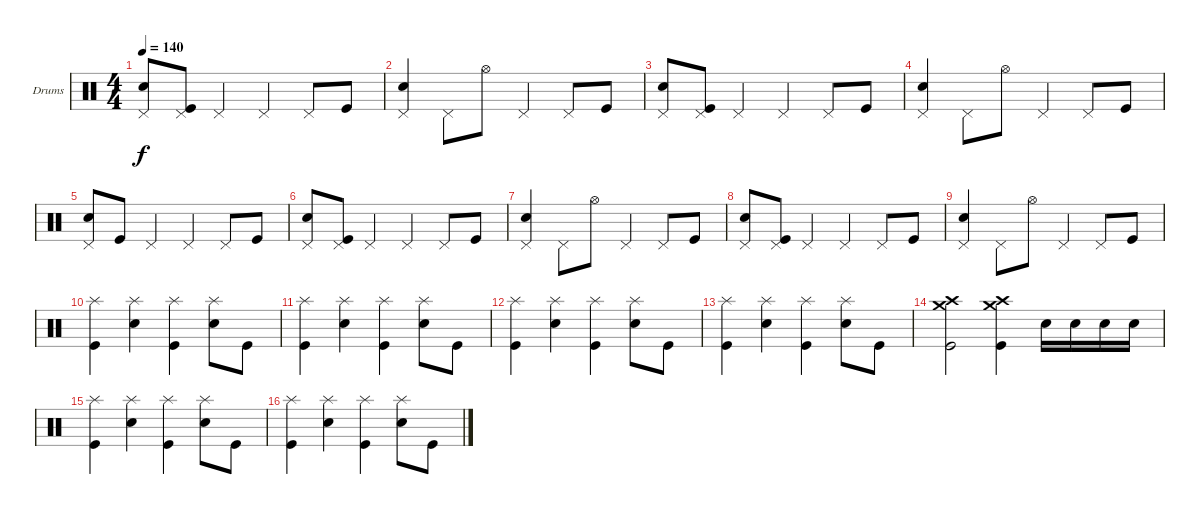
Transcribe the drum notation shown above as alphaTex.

\bracketExtendMode groupsimilarinstruments
\firstSystemTrackNameOrientation horizontal
\otherSystemsTrackNameOrientation horizontal
\track ("Drumkit" "Drums") {instrument percussion}
\staff {score}
\articulation defaults
\ts (4 4)
\tempo 140
\clef neutral
\ks c
("Pedal Hi-Hat (hit)" "Snare (hit) 2").8{dy f} ("Pedal Hi-Hat (hit)" "Kick (hit)").8 "Pedal Hi-Hat (hit)".4 "Pedal Hi-Hat (hit)".4 "Pedal Hi-Hat (hit)".8 "Kick (hit)".8 |
("Pedal Hi-Hat (hit)" "Snare (hit) 2").4 "Pedal Hi-Hat (hit)".8 "Hi-Hat (open)".8 "Pedal Hi-Hat (hit)".4 "Pedal Hi-Hat (hit)".8 "Kick (hit)".8 |
("Pedal Hi-Hat (hit)" "Snare (hit) 2").8 ("Pedal Hi-Hat (hit)" "Kick (hit)").8 "Pedal Hi-Hat (hit)".4 "Pedal Hi-Hat (hit)".4 "Pedal Hi-Hat (hit)".8 "Kick (hit)".8 |
("Pedal Hi-Hat (hit)" "Snare (hit) 2").4 "Pedal Hi-Hat (hit)".8 "Hi-Hat (open)".8 "Pedal Hi-Hat (hit)".4 "Pedal Hi-Hat (hit)".8 "Kick (hit)".8 |
("Pedal Hi-Hat (hit)" "Snare (hit) 2").8 "Kick (hit)".8 "Pedal Hi-Hat (hit)".4 "Pedal Hi-Hat (hit)".4 "Pedal Hi-Hat (hit)".8 "Kick (hit)".8 |
("Pedal Hi-Hat (hit)" "Snare (hit) 2").8 ("Pedal Hi-Hat (hit)" "Kick (hit)").8 "Pedal Hi-Hat (hit)".4 "Pedal Hi-Hat (hit)".4 "Pedal Hi-Hat (hit)".8 "Kick (hit)".8 |
("Pedal Hi-Hat (hit)" "Snare (hit) 2").4 "Pedal Hi-Hat (hit)".8 "Hi-Hat (open)".8 "Pedal Hi-Hat (hit)".4 "Pedal Hi-Hat (hit)".8 "Kick (hit)".8 |
("Pedal Hi-Hat (hit)" "Snare (hit) 2").8 ("Pedal Hi-Hat (hit)" "Kick (hit)").8 "Pedal Hi-Hat (hit)".4 "Pedal Hi-Hat (hit)".4 "Pedal Hi-Hat (hit)".8 "Kick (hit)".8 |
("Pedal Hi-Hat (hit)" "Snare (hit) 2").4 "Pedal Hi-Hat (hit)".8 "Hi-Hat (open)".8 "Pedal Hi-Hat (hit)".4 "Pedal Hi-Hat (hit)".8 "Kick (hit)".8 |
("Splash (hit)" "Kick (hit)").4 ("Splash (hit)" "Snare (hit) 2").4 ("Splash (hit)" "Kick (hit)").4 ("Splash (hit)" "Snare (hit) 2").8 "Kick (hit)".8 |
("Splash (hit)" "Kick (hit)").4 ("Splash (hit)" "Snare (hit) 2").4 ("Splash (hit)" "Kick (hit)").4 ("Splash (hit)" "Snare (hit) 2").8 "Kick (hit)".8 |
("Splash (hit)" "Kick (hit)").4 ("Splash (hit)" "Snare (hit) 2").4 ("Splash (hit)" "Kick (hit)").4 ("Splash (hit)" "Snare (hit) 2").8 "Kick (hit)".8 |
("Splash (hit)" "Kick (hit)").4 ("Splash (hit)" "Snare (hit) 2").4 ("Splash (hit)" "Kick (hit)").4 ("Splash (hit)" "Snare (hit) 2").8 "Kick (hit)".8 |
("Crash high (hit)" "Crash medium (hit)" "Kick (hit)").2 ("Crash high (hit)" "Crash medium (hit)" "Kick (hit)").4 "Snare (hit) 2".16 "Snare (hit) 2".16 "Snare (hit) 2".16 "Snare (hit) 2".16 |
("Splash (hit)" "Kick (hit)").4 ("Splash (hit)" "Snare (hit) 2").4 ("Splash (hit)" "Kick (hit)").4 ("Splash (hit)" "Snare (hit) 2").8 "Kick (hit)".8 |
("Splash (hit)" "Kick (hit)").4 ("Splash (hit)" "Snare (hit) 2").4 ("Splash (hit)" "Kick (hit)").4 ("Splash (hit)" "Snare (hit) 2").8 "Kick (hit)".8
